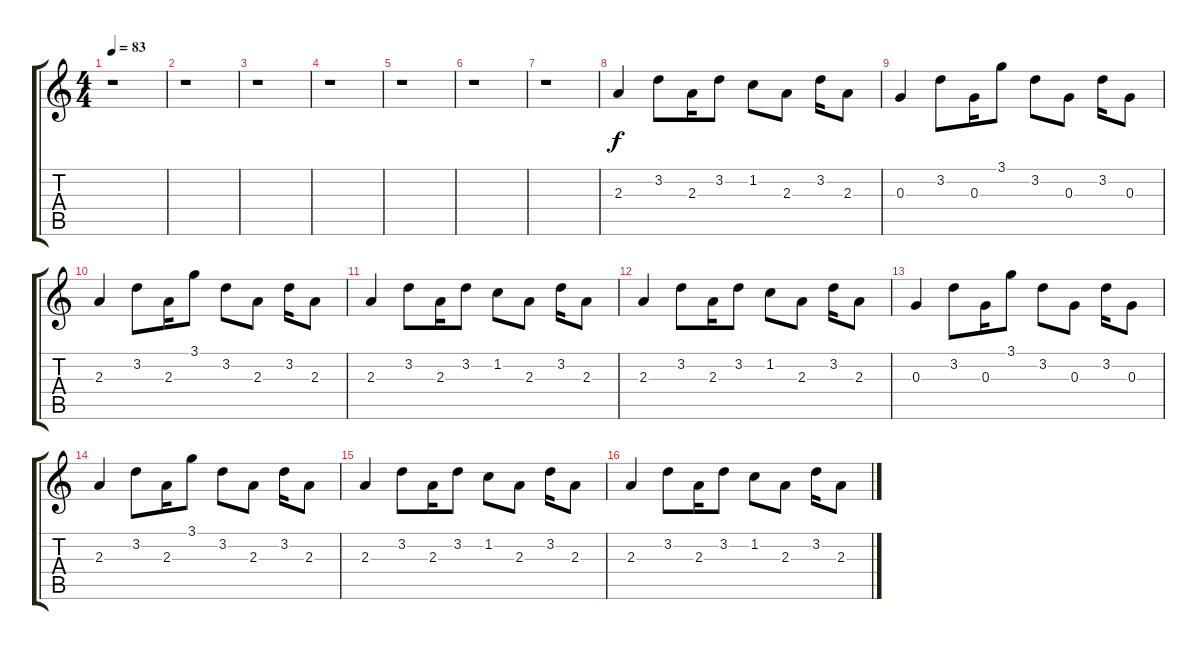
\track "" {instrument acousticguitarnylon}
\staff {score tabs}
\tuning (E4 B3 G3 D3 A2 E2) {hide}
\ts (4 4)
\tempo 83
\clef g2
\ks c
r.1{dy f} |
r.1 |
r.1 |
r.1 |
r.1 |
r.1 |
r.1 |
2.3.4 3.2.8 2.3.16 3.2.8 1.2.8 2.3.8 3.2.16 2.3.8 |
0.3.4 3.2.8 0.3.16 3.1.8 3.2.8 0.3.8 3.2.16 0.3.8 |
2.3.4 3.2.8 2.3.16 3.1.8 3.2.8 2.3.8 3.2.16 2.3.8 |
2.3.4 3.2.8 2.3.16 3.2.8 1.2.8 2.3.8 3.2.16 2.3.8 |
2.3.4 3.2.8 2.3.16 3.2.8 1.2.8 2.3.8 3.2.16 2.3.8 |
0.3.4 3.2.8 0.3.16 3.1.8 3.2.8 0.3.8 3.2.16 0.3.8 |
2.3.4 3.2.8 2.3.16 3.1.8 3.2.8 2.3.8 3.2.16 2.3.8 |
2.3.4 3.2.8 2.3.16 3.2.8 1.2.8 2.3.8 3.2.16 2.3.8 |
2.3.4 3.2.8 2.3.16 3.2.8 1.2.8 2.3.8 3.2.16 2.3.8
